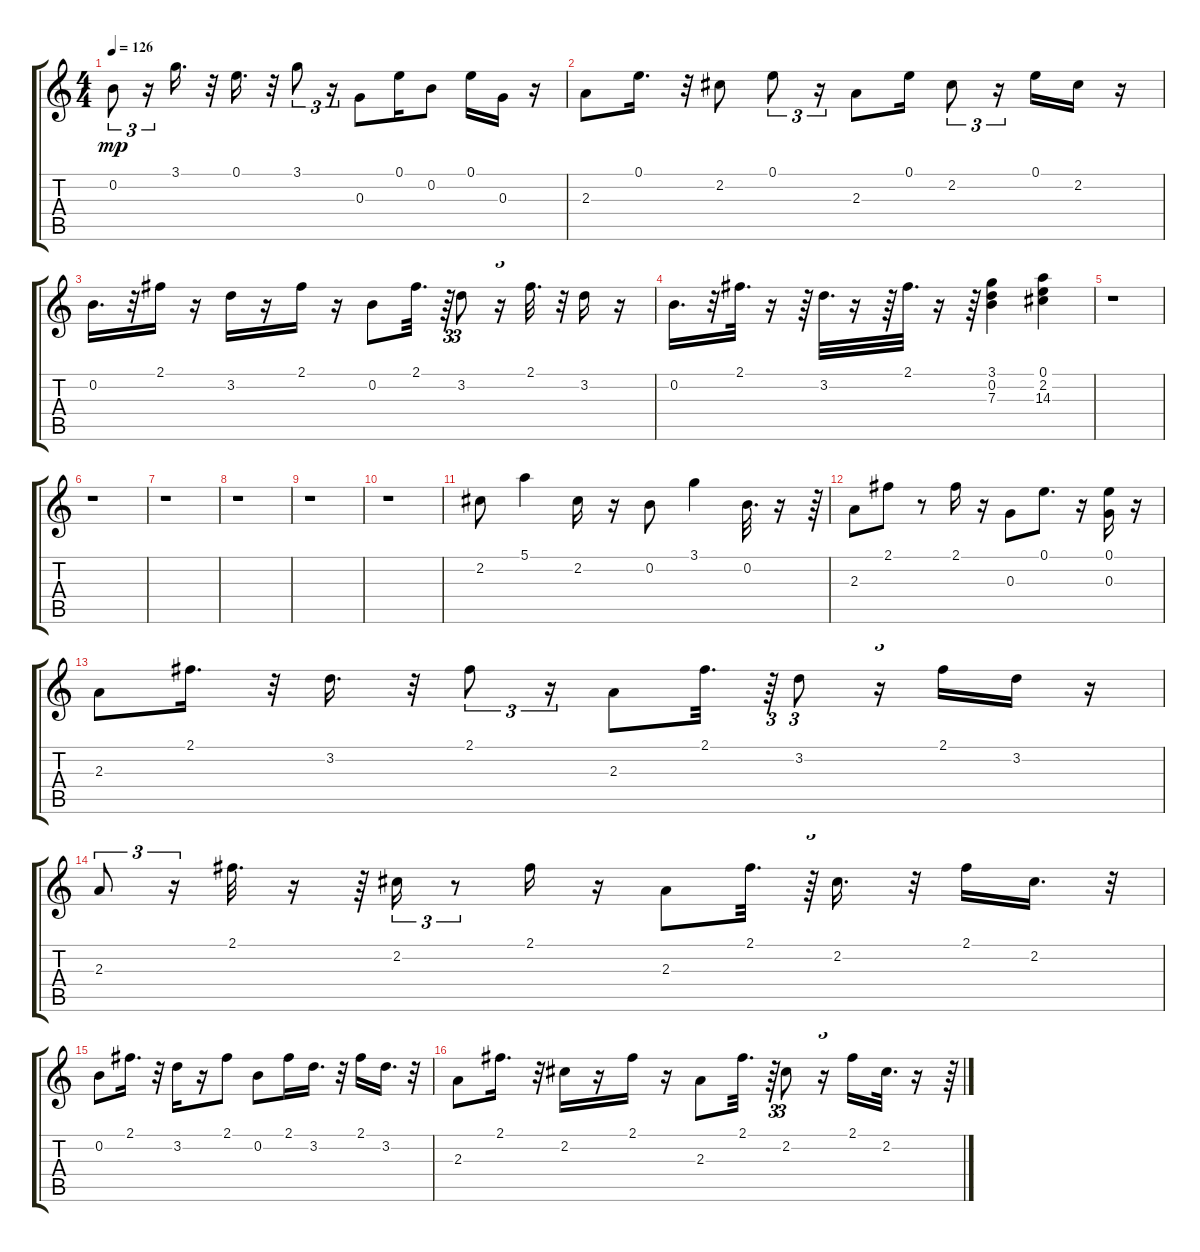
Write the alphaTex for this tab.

\track "" {instrument acousticguitarnylon}
\staff {score tabs}
\tuning (E4 B3 G3 D3 A2 E2) {hide}
\ts (4 4)
\tempo 126
\clef g2
\ks c
0.2.8{tu (3 2) dy mp} r.16{tu (3 2)} 3.1.16{d} r.32 0.1.16{d} r.32 3.1.8{tu (3 2)} r.16{tu (3 2)} 0.3.8 0.1.16 0.2.8 0.1.16 0.3.16 r.16 |
2.3.8 0.1.16{d} r.32 2.2.8 0.1.8{tu (3 2)} r.16{tu (3 2)} 2.3.8 0.1.16 2.2.8{tu (3 2)} r.16{tu (3 2)} 0.1.16 2.2.16 r.16 |
0.2.16{d} r.32 2.1.16 r.16 3.2.16 r.16 2.1.16 r.16 0.2.8 2.1.32{d} r.64{tu (3 2)} 3.2.8{tu (3 2)} r.16{tu (3 2)} 2.1.32{d} r.32{tu (3 2)} 3.2.16 r.16 |
0.2.16{d} r.32 2.1.32{d} r.16 r.64 3.2.32{d} r.16 r.64 2.1.32{d} r.16 r.64 (3.1 0.2 7.3).4 (0.1 2.2 14.3).4 |
r.1 |
r.1 |
r.1 |
r.1 |
r.1 |
r.1 |
2.2.8 5.1.4 2.2.16 r.16 0.2.8 3.1.4 0.2.32{d} r.16 r.64{tu (3 2)} |
2.3.8 2.1.8 r.8 2.1.16 r.16 0.3.8 0.1.8{d} r.16 (0.1 0.3).16 r.16 |
2.3.8 2.1.16{d} r.32 3.2.16{d} r.32 2.1.8{tu (3 2)} r.16{tu (3 2)} 2.3.8 2.1.32{d} r.64{tu (3 2)} 3.2.8{tu (3 2)} r.16{tu (3 2)} 2.1.16 3.2.16 r.16 |
2.3.8{tu (3 2)} r.16{tu (3 2)} 2.1.32{d} r.16 r.64 2.2.16{tu (3 2)} r.8{tu (3 2)} 2.1.16 r.16 2.3.8 2.1.32{d} r.64{tu (3 2)} 2.2.16{d} r.32 2.1.16 2.2.16{d} r.32 |
0.2.8 2.1.16{d} r.32 3.2.16 r.16 2.1.8 0.2.8 2.1.16 3.2.16{d} r.32 2.1.16 3.2.16{d} r.32 |
2.3.8 2.1.16{d} r.32 2.2.16 r.16 2.1.16 r.16 2.3.8 2.1.32{d} r.64{tu (3 2)} 2.2.8{tu (3 2)} r.16{tu (3 2)} 2.1.16 2.2.32{d} r.16 r.64{tu (3 2)}
